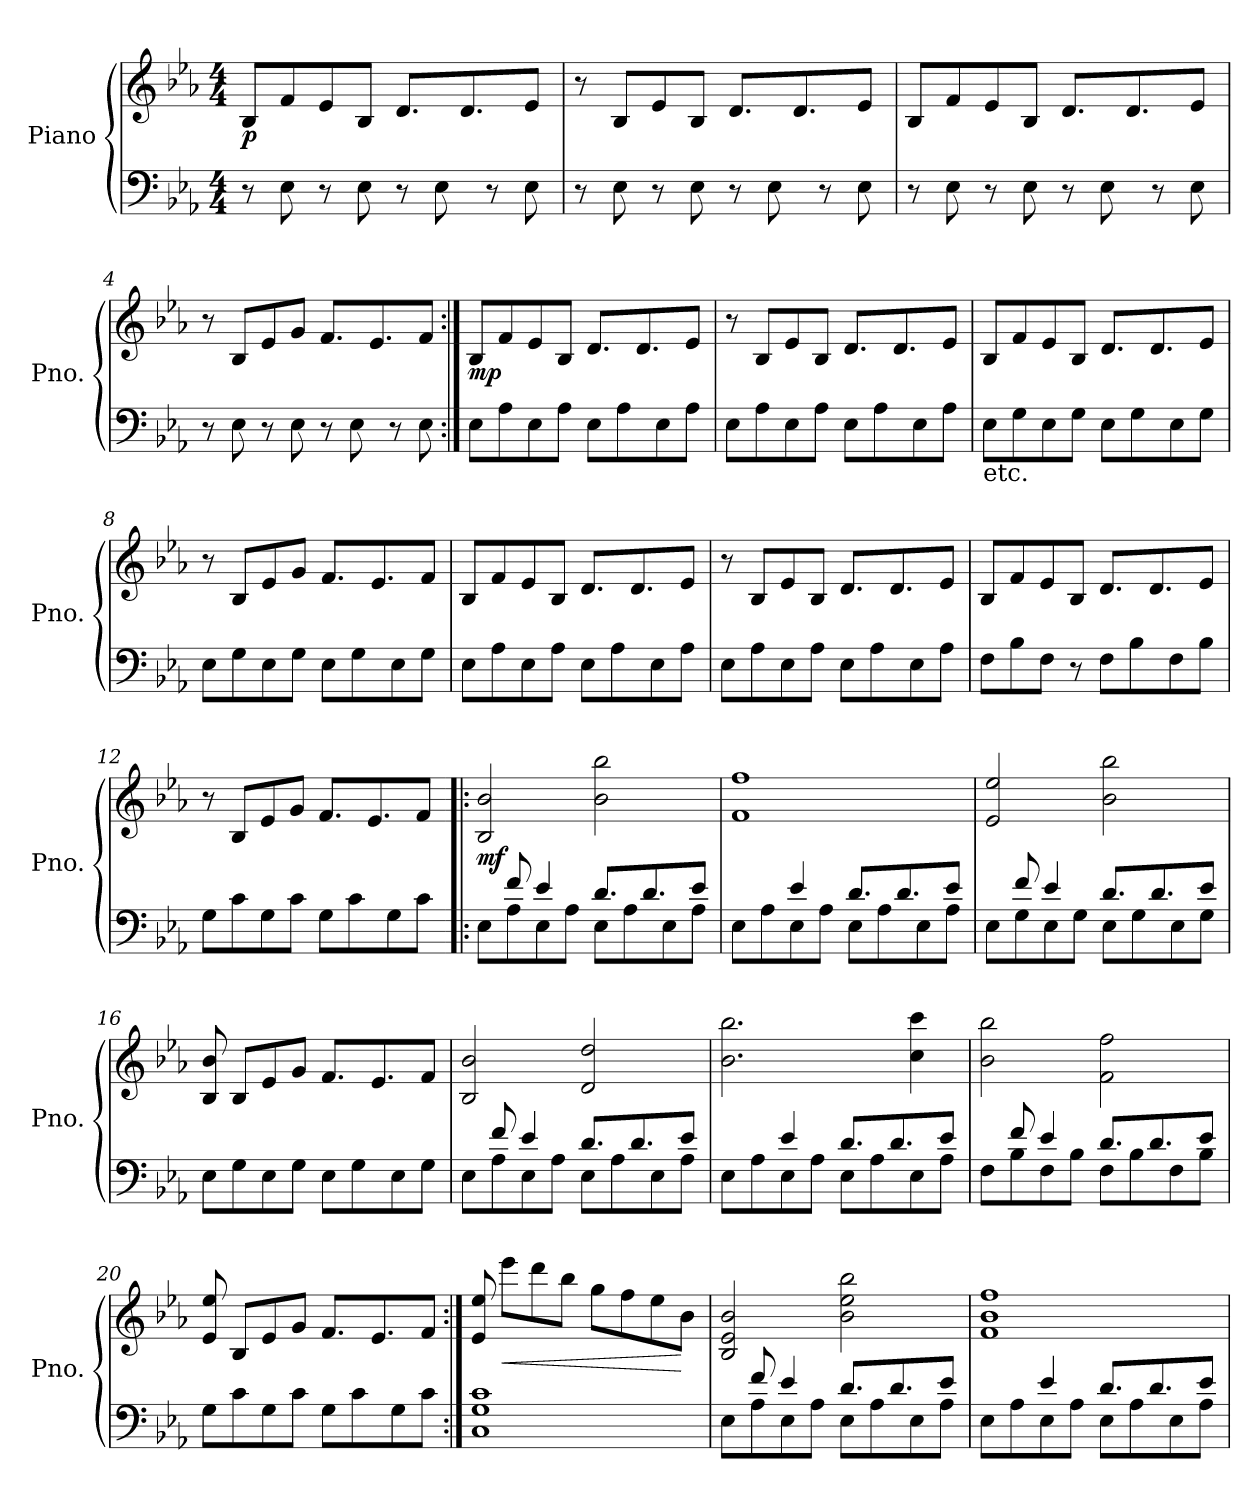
**kern	**kern	**dynam
*part1	*part1	*part1
*staff2	*staff1	*staff1/2
*I"Piano	*	*
*I'Pno.	*	*
*clefF4	*clefG2	*
*k[b-e-a-]	*k[b-e-a-]	*
*M4/4	*M4/4	*
*MM100	*MM100	*
=1	=1	=1
!	!	!LO:DY:b
8r	8B-/L	p
8E-\	8f/	.
8r	8e-/	.
8E-\	8B-/J	.
8r	8.d/L	.
8E-\	.	.
.	8.d/	.
8r	.	.
8E-\	8e-/J	.
=2	=2	=2
8r	8r	.
8E-\	8B-/L	.
8r	8e-/	.
8E-\	8B-/J	.
8r	8.d/L	.
8E-\	.	.
.	8.d/	.
8r	.	.
8E-\	8e-/J	.
=3	=3	=3
8r	8B-/L	.
8E-\	8f/	.
8r	8e-/	.
8E-\	8B-/J	.
8r	8.d/L	.
8E-\	.	.
.	8.d/	.
8r	.	.
8E-\	8e-/J	.
=4	=4	=4
8r	8r	.
8E-\	8B-/L	.
8r	8e-/	.
8E-\	8g/J	.
8r	8.f/L	.
8E-\	.	.
.	8.e-/	.
8r	.	.
8E-\	8f/J	.
!!LO:LB:g=z
=5:|!	=5:|!	=5:|!
!	!	!LO:DY:b
8E-\L	8B-/L	mp
8A-\	8f/	.
8E-\	8e-/	.
8A-\J	8B-/J	.
8E-\L	8.d/L	.
8A-\	.	.
.	8.d/	.
8E-\	.	.
8A-\J	8e-/J	.
=6	=6	=6
8E-\L	8r	.
8A-\	8B-/L	.
8E-\	8e-/	.
8A-\J	8B-/J	.
8E-\L	8.d/L	.
8A-\	.	.
.	8.d/	.
8E-\	.	.
8A-\J	8e-/J	.
=7	=7	=7
!LO:TX:b:t=etc.	!	!
8E-\L	8B-/L	.
8G\	8f/	.
8E-\	8e-/	.
8G\J	8B-/J	.
8E-\L	8.d/L	.
8G\	.	.
.	8.d/	.
8E-\	.	.
8G\J	8e-/J	.
=8	=8	=8
8E-\L	8r	.
8G\	8B-/L	.
8E-\	8e-/	.
8G\J	8g/J	.
8E-\L	8.f/L	.
8G\	.	.
.	8.e-/	.
8E-\	.	.
8G\J	8f/J	.
!!LO:LB:g=z
=9	=9	=9
8E-\L	8B-/L	.
8A-\	8f/	.
8E-\	8e-/	.
8A-\J	8B-/J	.
8E-\L	8.d/L	.
8A-\	.	.
.	8.d/	.
8E-\	.	.
8A-\J	8e-/J	.
=10	=10	=10
8E-\L	8r	.
8A-\	8B-/L	.
8E-\	8e-/	.
8A-\J	8B-/J	.
8E-\L	8.d/L	.
8A-\	.	.
.	8.d/	.
8E-\	.	.
8A-\J	8e-/J	.
=11	=11	=11
8F\L	8B-/L	.
8B-\	8f/	.
8F\J	8e-/	.
8r	8B-/J	.
8F\L	8.d/L	.
8B-\	.	.
.	8.d/	.
8F\	.	.
8B-\J	8e-/J	.
=12	=12	=12
8G\L	8r	.
8c\	8B-/L	.
8G\	8e-/	.
8c\J	8g/J	.
8G\L	8.f/L	.
8c\	.	.
.	8.e-/	.
8G\	.	.
8c\J	8f/J	.
!!LO:LB:g=z
=13!|:	=13!|:	=13!|:
*^	*	*
!	!	!	!LO:DY:b
8E-\L	8rbyy	2B-/ 2b-/	mf
8A-\	8f/	.	.
8E-\	4e-/	.	.
8A-\J	.	.	.
8E-\L	8.d/L	2b-\ 2bb-\	.
8A-\	.	.	.
.	8.d/	.	.
8E-\	.	.	.
8A-\J	8e-/J	.	.
=14	=14	=14	=14
8E-\L	8rbyy	1f 1ff	.
8A-\	8rbyy	.	.
8E-\	4e-/	.	.
8A-\J	.	.	.
8E-\L	8.d/L	.	.
8A-\	.	.	.
.	8.d/	.	.
8E-\	.	.	.
8A-\J	8e-/J	.	.
=15	=15	=15	=15
8E-\L	8rbyy	2e-/ 2ee-/	.
8G\	8f/	.	.
8E-\	4e-/	.	.
8G\J	.	.	.
8E-\L	8.d/L	2b-\ 2bb-\	.
8G\	.	.	.
.	8.d/	.	.
8E-\	.	.	.
8G\J	8e-/J	.	.
*v	*v	*	*
=16	=16	=16
8E-\L	8B-/ 8b-/	.
8G\	8B-/L	.
8E-\	8e-/	.
8G\J	8g/J	.
8E-\L	8.f/L	.
8G\	.	.
.	8.e-/	.
8E-\	.	.
8G\J	8f/J	.
!!LO:LB:g=z
=17	=17	=17
*^	*	*
8E-\L	8rbyy	2B-/ 2b-/	.
8A-\	8f/	.	.
8E-\	4e-/	.	.
8A-\J	.	.	.
8E-\L	8.d/L	2d/ 2dd/	.
8A-\	.	.	.
.	8.d/	.	.
8E-\	.	.	.
8A-\J	8e-/J	.	.
=18	=18	=18	=18
8E-\L	8rbyy	2.b-\ 2.bb-\	.
8A-\	8rbyy	.	.
8E-\	4e-/	.	.
8A-\J	.	.	.
8E-\L	8.d/L	.	.
8A-\	.	.	.
.	8.d/	.	.
8E-\	.	4cc\ 4ccc\	.
8A-\J	8e-/J	.	.
=19	=19	=19	=19
8F\L	8rbyy	2b-\ 2bb-\	.
8B-\	8f/	.	.
8F\	4e-/	.	.
8B-\J	.	.	.
8F\L	8.d/L	2f\ 2ff\	.
8B-\	.	.	.
.	8.d/	.	.
8F\	.	.	.
8B-\J	8e-/J	.	.
*v	*v	*	*
=20	=20	=20
8G\L	8e-/ 8ee-/	.
8c\	8B-/L	.
8G\	8e-/	.
8c\J	8g/J	.
8G\L	8.f/L	.
8c\	.	.
.	8.e-/	.
8G\	.	.
8c\J	8f/J	.
=21:|!	=21:|!	=21:|!
1C 1G 1c	8e-/ 8ee-/	.
!	!	!LO:HP:b
.	8eee-\L	<
.	8ddd\	.
.	8bb-\J	.
.	8gg\L	.
.	8ff\	.
.	8ee-\	.
.	8b-\J	[
!!LO:PB:g=z
=22	=22	=22
*^	*	*
!	!	!	!LO:DY:a=2
!	!	!	!LO:DY:n=1:b
8E-\L	8rbyy	2B-/ 2e-/ 2b-/	mf f
8A-\	8f/	.	.
8E-\	4e-/	.	.
8A-\J	.	.	.
8E-\L	8.d/L	2b-\ 2ee-\ 2bb-\	.
8A-\	.	.	.
.	8.d/	.	.
8E-\	.	.	.
8A-\J	8e-/J	.	.
=23	=23	=23	=23
8E-\L	8rbyy	1f 1b- 1ff	.
8A-\	8rbyy	.	.
8E-\	4e-/	.	.
8A-\J	.	.	.
8E-\L	8.d/L	.	.
8A-\	.	.	.
.	8.d/	.	.
8E-\	.	.	.
8A-\J	8e-/J	.	.
*v	*v	*	*
=	=	=
*-	*-	*-
